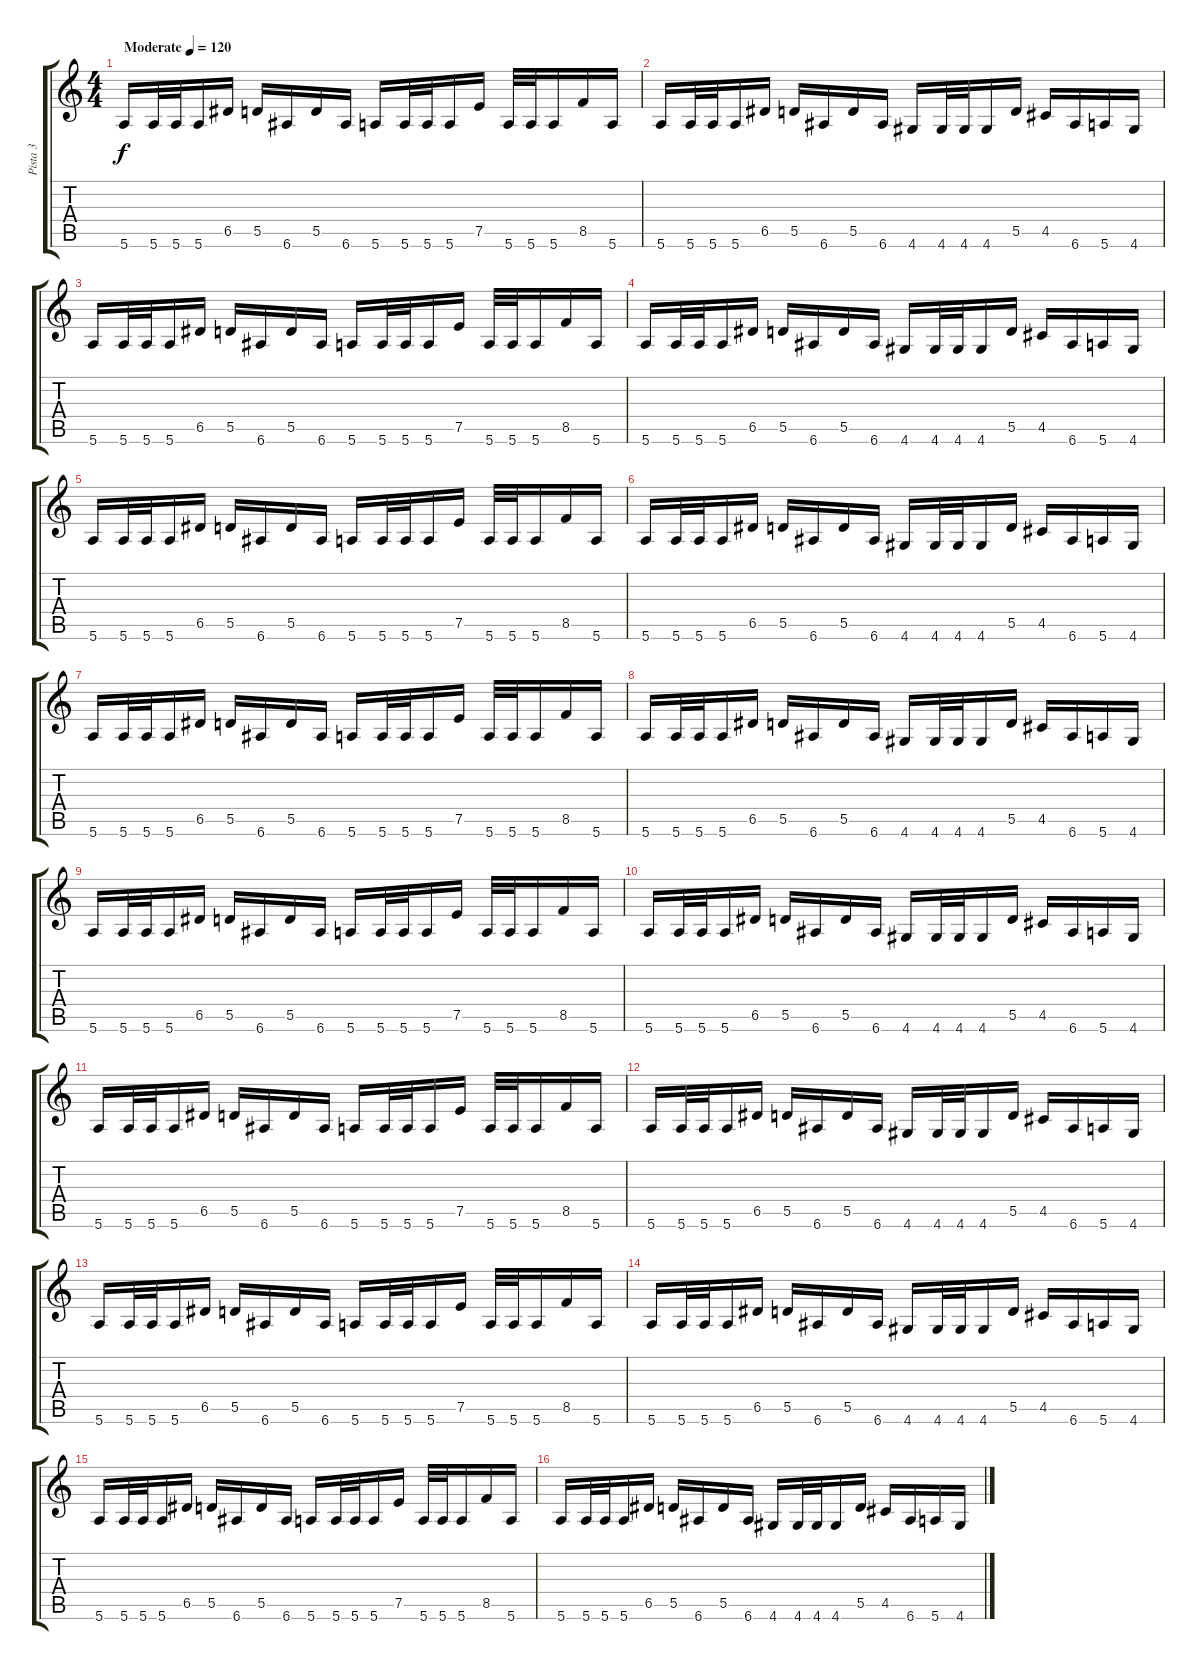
\track ("Pista 3" "Pista 3") {instrument electricbassfinger}
\staff {score tabs}
\tuning (E4 B3 G3 D3 A2 E2) {hide}
\ts (4 4)
\tempo (120 "Moderate")
\tempo 110
\tempo (120 "Moderate")
\clef g2
\ks c
5.6.16{dy f instrument electricbassfinger} 5.6.32 5.6.32 5.6.16 6.5.16 5.5.16 6.6.16 5.5.16 6.6.16 5.6.16 5.6.32 5.6.32 5.6.16 7.5.16 5.6.32 5.6.32 5.6.16 8.5.16 5.6.16 |
5.6.16 5.6.32 5.6.32 5.6.16 6.5.16 5.5.16 6.6.16 5.5.16 6.6.16 4.6.16 4.6.32 4.6.32 4.6.16 5.5.16 4.5.16 6.6.16 5.6.16 4.6.16 |
5.6.16 5.6.32 5.6.32 5.6.16 6.5.16 5.5.16 6.6.16 5.5.16 6.6.16 5.6.16 5.6.32 5.6.32 5.6.16 7.5.16 5.6.32 5.6.32 5.6.16 8.5.16 5.6.16 |
5.6.16 5.6.32 5.6.32 5.6.16 6.5.16 5.5.16 6.6.16 5.5.16 6.6.16 4.6.16 4.6.32 4.6.32 4.6.16 5.5.16 4.5.16 6.6.16 5.6.16 4.6.16 |
5.6.16 5.6.32 5.6.32 5.6.16 6.5.16 5.5.16 6.6.16 5.5.16 6.6.16 5.6.16 5.6.32 5.6.32 5.6.16 7.5.16 5.6.32 5.6.32 5.6.16 8.5.16 5.6.16 |
5.6.16 5.6.32 5.6.32 5.6.16 6.5.16 5.5.16 6.6.16 5.5.16 6.6.16 4.6.16 4.6.32 4.6.32 4.6.16 5.5.16 4.5.16 6.6.16 5.6.16 4.6.16 |
5.6.16 5.6.32 5.6.32 5.6.16 6.5.16 5.5.16 6.6.16 5.5.16 6.6.16 5.6.16 5.6.32 5.6.32 5.6.16 7.5.16 5.6.32 5.6.32 5.6.16 8.5.16 5.6.16 |
5.6.16 5.6.32 5.6.32 5.6.16 6.5.16 5.5.16 6.6.16 5.5.16 6.6.16 4.6.16 4.6.32 4.6.32 4.6.16 5.5.16 4.5.16 6.6.16 5.6.16 4.6.16 |
5.6.16 5.6.32 5.6.32 5.6.16 6.5.16 5.5.16 6.6.16 5.5.16 6.6.16 5.6.16 5.6.32 5.6.32 5.6.16 7.5.16 5.6.32 5.6.32 5.6.16 8.5.16 5.6.16 |
5.6.16 5.6.32 5.6.32 5.6.16 6.5.16 5.5.16 6.6.16 5.5.16 6.6.16 4.6.16 4.6.32 4.6.32 4.6.16 5.5.16 4.5.16 6.6.16 5.6.16 4.6.16 |
5.6.16 5.6.32 5.6.32 5.6.16 6.5.16 5.5.16 6.6.16 5.5.16 6.6.16 5.6.16 5.6.32 5.6.32 5.6.16 7.5.16 5.6.32 5.6.32 5.6.16 8.5.16 5.6.16 |
5.6.16 5.6.32 5.6.32 5.6.16 6.5.16 5.5.16 6.6.16 5.5.16 6.6.16 4.6.16 4.6.32 4.6.32 4.6.16 5.5.16 4.5.16 6.6.16 5.6.16 4.6.16 |
5.6.16 5.6.32 5.6.32 5.6.16 6.5.16 5.5.16 6.6.16 5.5.16 6.6.16 5.6.16 5.6.32 5.6.32 5.6.16 7.5.16 5.6.32 5.6.32 5.6.16 8.5.16 5.6.16 |
5.6.16 5.6.32 5.6.32 5.6.16 6.5.16 5.5.16 6.6.16 5.5.16 6.6.16 4.6.16 4.6.32 4.6.32 4.6.16 5.5.16 4.5.16 6.6.16 5.6.16 4.6.16 |
5.6.16 5.6.32 5.6.32 5.6.16 6.5.16 5.5.16 6.6.16 5.5.16 6.6.16 5.6.16 5.6.32 5.6.32 5.6.16 7.5.16 5.6.32 5.6.32 5.6.16 8.5.16 5.6.16 |
5.6.16 5.6.32 5.6.32 5.6.16 6.5.16 5.5.16 6.6.16 5.5.16 6.6.16 4.6.16 4.6.32 4.6.32 4.6.16 5.5.16 4.5.16 6.6.16 5.6.16 4.6.16
